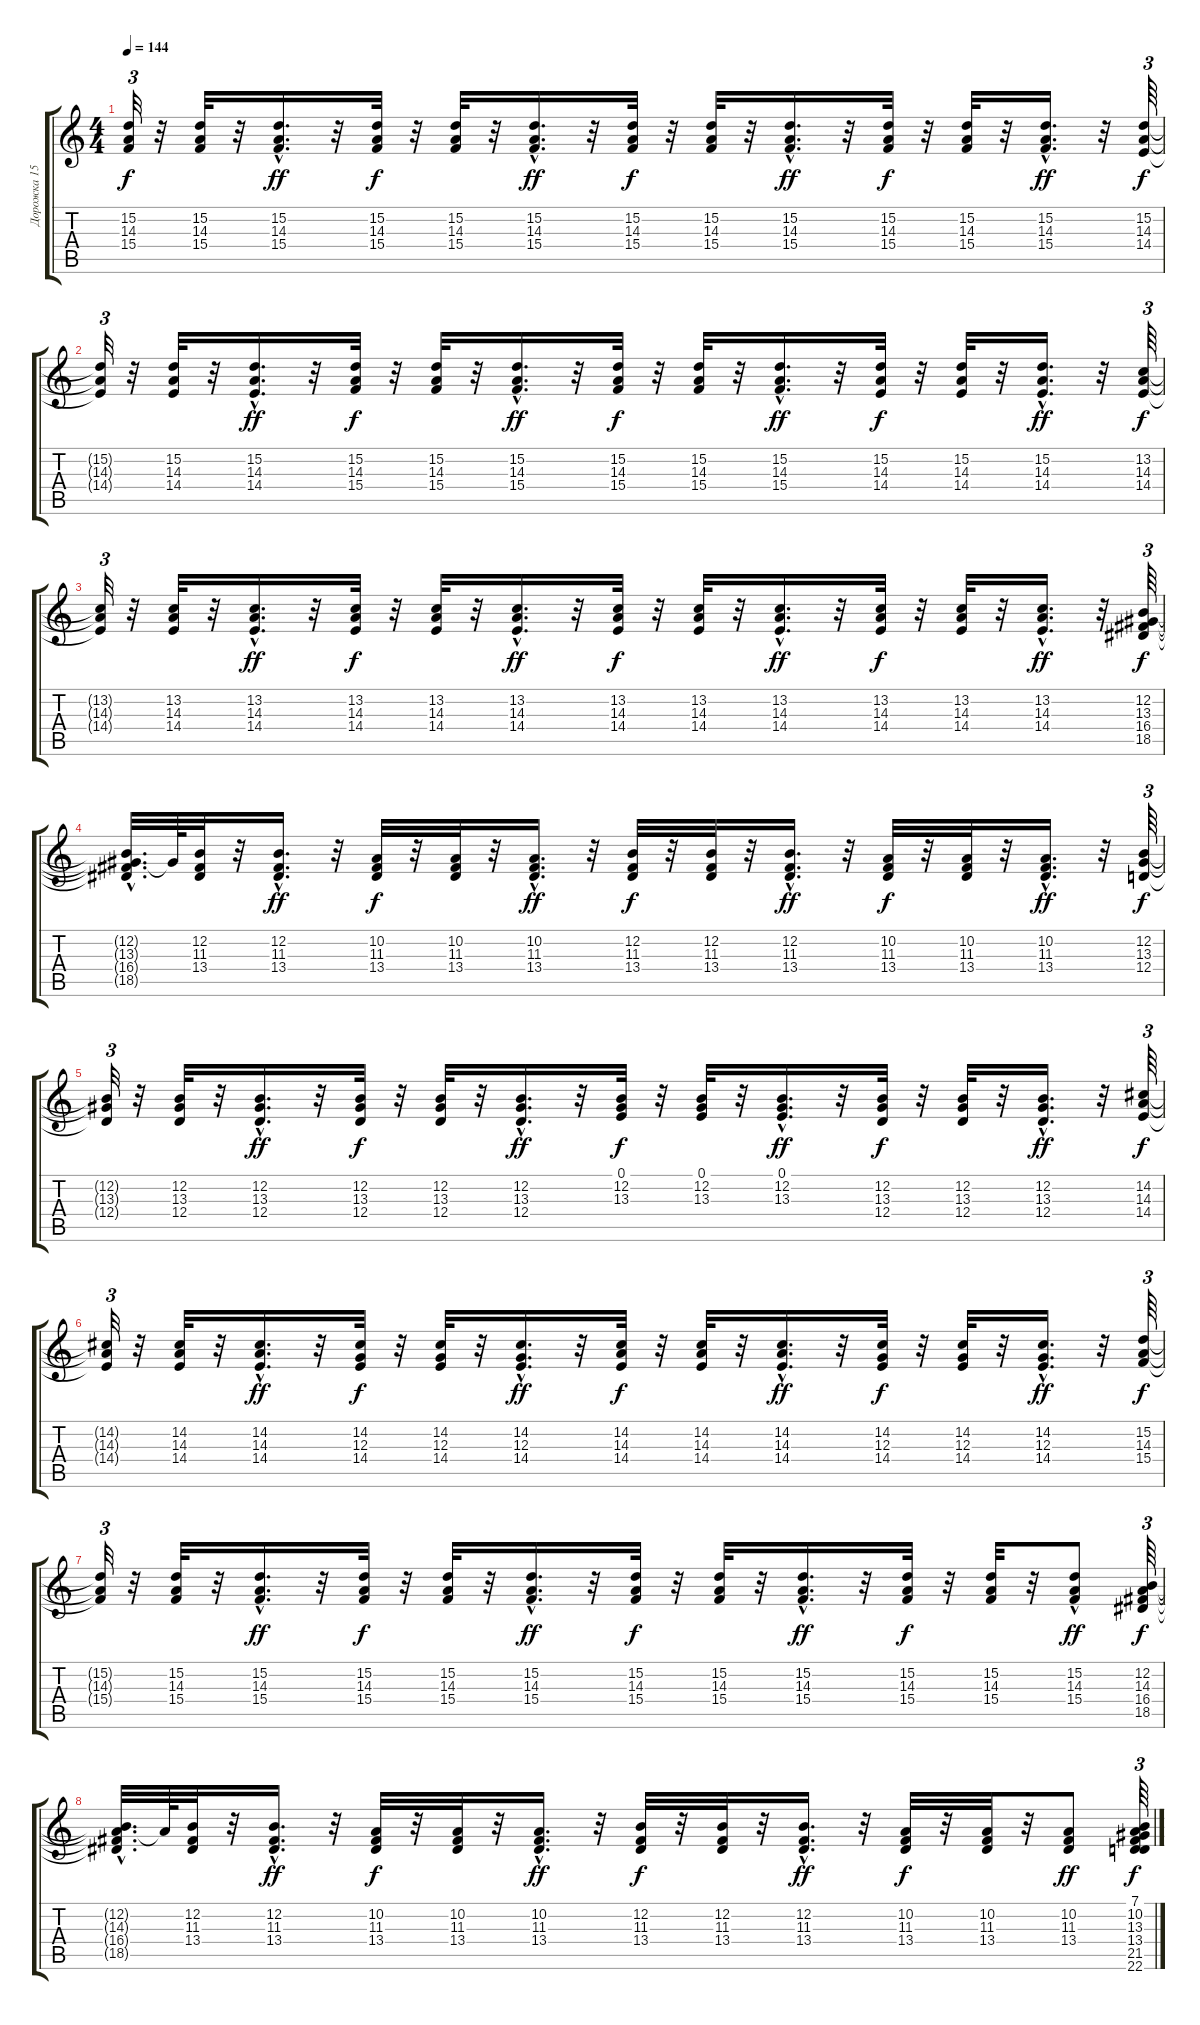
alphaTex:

\track ("Дорожка 15" "Дорожка 15") {instrument accordion}
\staff {score tabs}
\tuning (E4 B3 G3 D3 A2 E2) {hide}
\ts (4 4)
\tempo 144
\clef g2
\ks c
(15.2{t} 14.3{t} 15.4{t}).32{tu (3 2) dy f} r.32 (15.2 14.3 15.4).32 r.32 (15.2{hac} 14.3{hac} 15.4{hac}).16{d dy ff} r.32 (15.2 14.3 15.4).32{dy f} r.32 (15.2 14.3 15.4).32 r.32 (15.2{hac} 14.3{hac} 15.4{hac}).16{d dy ff} r.32 (15.2 14.3 15.4).32{dy f} r.32 (15.2 14.3 15.4).32 r.32 (15.2{hac} 14.3{hac} 15.4{hac}).16{d dy ff} r.32 (15.2 14.3 15.4).32{dy f} r.32 (15.2 14.3 15.4).32 r.32 (15.2{hac} 14.3{hac} 15.4{hac}).16{d dy ff} r.32 (15.2 14.3 14.4).64{tu (3 2) dy f} |
(15.2{t} 14.3{t} 14.4{t}).32{tu (3 2)} r.32 (15.2 14.3 14.4).32 r.32 (15.2{hac} 14.3{hac} 14.4{hac}).16{d dy ff} r.32 (15.2 14.3 15.4).32{dy f} r.32 (15.2 14.3 15.4).32 r.32 (15.2{hac} 14.3{hac} 15.4{hac}).16{d dy ff} r.32 (15.2 14.3 15.4).32{dy f} r.32 (15.2 14.3 15.4).32 r.32 (15.2{hac} 14.3{hac} 15.4{hac}).16{d dy ff} r.32 (15.2 14.3 14.4).32{dy f} r.32 (15.2 14.3 14.4).32 r.32 (15.2{hac} 14.3{hac} 14.4{hac}).16{d dy ff} r.32 (13.2 14.3 14.4).64{tu (3 2) dy f} |
(13.2{t} 14.3{t} 14.4{t}).32{tu (3 2)} r.32 (13.2 14.3 14.4).32 r.32 (13.2{hac} 14.3{hac} 14.4{hac}).16{d dy ff} r.32 (13.2 14.3 14.4).32{dy f} r.32 (13.2 14.3 14.4).32 r.32 (13.2{hac} 14.3{hac} 14.4{hac}).16{d dy ff} r.32 (13.2 14.3 14.4).32{dy f} r.32 (13.2 14.3 14.4).32 r.32 (13.2{hac} 14.3{hac} 14.4{hac}).16{d dy ff} r.32 (13.2 14.3 14.4).32{dy f} r.32 (13.2 14.3 14.4).32 r.32 (13.2{hac} 14.3{hac} 14.4{hac}).16{d dy ff} r.32 (12.2 13.3 16.4 18.5).64{tu (3 2) dy f} |
(12.2{t} 13.3{hac t} 16.4{t} 18.5{t}).32{d} 13.3{t}.64 (12.2 11.3 13.4).32 r.32 (12.2{hac} 11.3{hac} 13.4{hac}).16{d dy ff} r.32 (10.2 11.3 13.4).32{dy f} r.32 (10.2 11.3 13.4).32 r.32 (10.2{hac} 11.3{hac} 13.4{hac}).16{d dy ff} r.32 (12.2 11.3 13.4).32{dy f} r.32 (12.2 11.3 13.4).32 r.32 (12.2{hac} 11.3{hac} 13.4{hac}).16{d dy ff} r.32 (10.2 11.3 13.4).32{dy f} r.32 (10.2 11.3 13.4).32 r.32 (10.2{hac} 11.3{hac} 13.4{hac}).16{d dy ff} r.32 (12.2 13.3 12.4).64{tu (3 2) dy f} |
(12.2{t} 13.3{t} 12.4{t}).32{tu (3 2)} r.32 (12.2 13.3 12.4).32 r.32 (12.2{hac} 13.3{hac} 12.4{hac}).16{d dy ff} r.32 (12.2 13.3 12.4).32{dy f} r.32 (12.2 13.3 12.4).32 r.32 (12.2{hac} 13.3{hac} 12.4{hac}).16{d dy ff} r.32 (0.1 12.2 13.3).32{dy f} r.32 (0.1 12.2 13.3).32 r.32 (0.1{hac} 12.2{hac} 13.3{hac}).16{d dy ff} r.32 (12.2 13.3 12.4).32{dy f} r.32 (12.2 13.3 12.4).32 r.32 (12.2{hac} 13.3{hac} 12.4{hac}).16{d dy ff} r.32 (14.2 14.3 14.4).64{tu (3 2) dy f} |
(14.2{t} 14.3{t} 14.4{t}).32{tu (3 2)} r.32 (14.2 14.3 14.4).32 r.32 (14.2{hac} 14.3{hac} 14.4{hac}).16{d dy ff} r.32 (14.2 12.3 14.4).32{dy f} r.32 (14.2 12.3 14.4).32 r.32 (14.2{hac} 12.3{hac} 14.4{hac}).16{d dy ff} r.32 (14.2 14.3 14.4).32{dy f} r.32 (14.2 14.3 14.4).32 r.32 (14.2{hac} 14.3{hac} 14.4{hac}).16{d dy ff} r.32 (14.2 12.3 14.4).32{dy f} r.32 (14.2 12.3 14.4).32 r.32 (14.2{hac} 12.3{hac} 14.4{hac}).16{d dy ff} r.32 (15.2 14.3 15.4).64{tu (3 2) dy f} |
(15.2{t} 14.3{t} 15.4{t}).32{tu (3 2)} r.32 (15.2 14.3 15.4).32 r.32 (15.2{hac} 14.3{hac} 15.4{hac}).16{d dy ff} r.32 (15.2 14.3 15.4).32{dy f} r.32 (15.2 14.3 15.4).32 r.32 (15.2{hac} 14.3{hac} 15.4{hac}).16{d dy ff} r.32 (15.2 14.3 15.4).32{dy f} r.32 (15.2 14.3 15.4).32 r.32 (15.2{hac} 14.3{hac} 15.4{hac}).16{d dy ff} r.32 (15.2 14.3 15.4).32{dy f} r.32 (15.2 14.3 15.4).32 r.32 (15.2{hac} 14.3 15.4{hac}).8{dy ff} (12.2 14.3 16.4 18.5).64{tu (3 2) dy f} |
(12.2{t} 14.3{hac t} 16.4{t} 18.5{t}).32{d} 14.3{t}.64 (12.2 11.3 13.4).32 r.32 (12.2{hac} 11.3{hac} 13.4{hac}).16{d dy ff} r.32 (10.2 11.3 13.4).32{dy f} r.32 (10.2 11.3 13.4).32 r.32 (10.2{hac} 11.3{hac} 13.4{hac}).16{d dy ff} r.32 (12.2 11.3 13.4).32{dy f} r.32 (12.2 11.3 13.4).32 r.32 (12.2{hac} 11.3{hac} 13.4{hac}).16{d dy ff} r.32 (10.2 11.3 13.4).32{dy f} r.32 (10.2 11.3 13.4).32 r.32 (10.2 11.3 13.4).8{dy ff} (7.1 10.2 13.3 13.4 21.5 22.6).64{tu (3 2) dy f}
